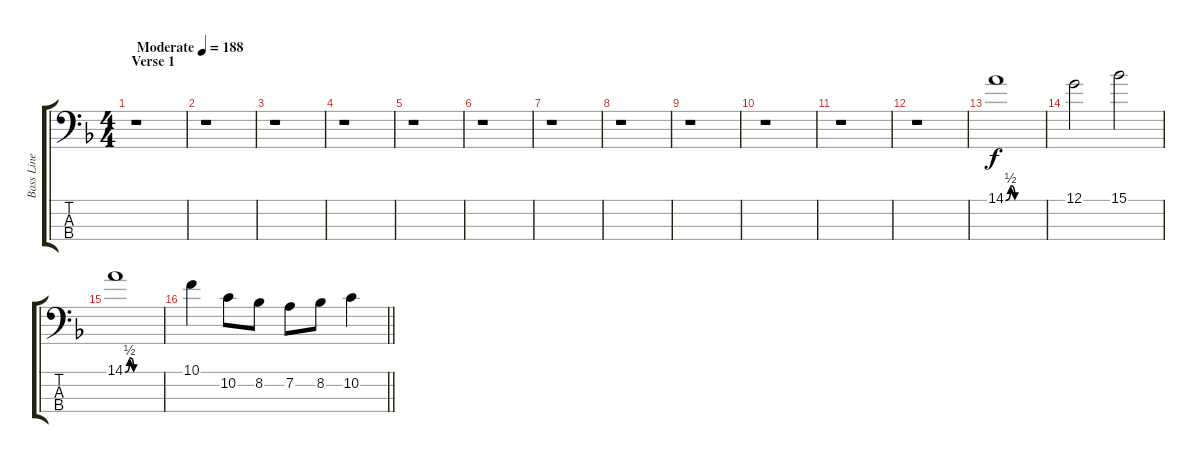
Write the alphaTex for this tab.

\track ("Bass Line" "Bass Line") {instrument electricbassfinger}
\staff {score tabs}
\tuning (G2 D2 A1 E1) {hide}
\ts (4 4)
\section ("" "Verse 1")
\tempo (188 "Moderate")
\clef f4
\ks f
r.1{dy f instrument electricbassfinger} |
r.1 |
r.1 |
r.1 |
r.1 |
r.1 |
r.1 |
r.1 |
r.1 |
r.1 |
r.1 |
r.1 |
14.1{be (custom 0 0 8 2 15 0 60 0)}.1 |
12.1.2 15.1.2 |
14.1{be (custom 0 0 8 2 15 0 60 0)}.1 |
\barLineRight lightlight
10.1.4 10.2.8 8.2.8 7.2.8 8.2.8 10.2.4
